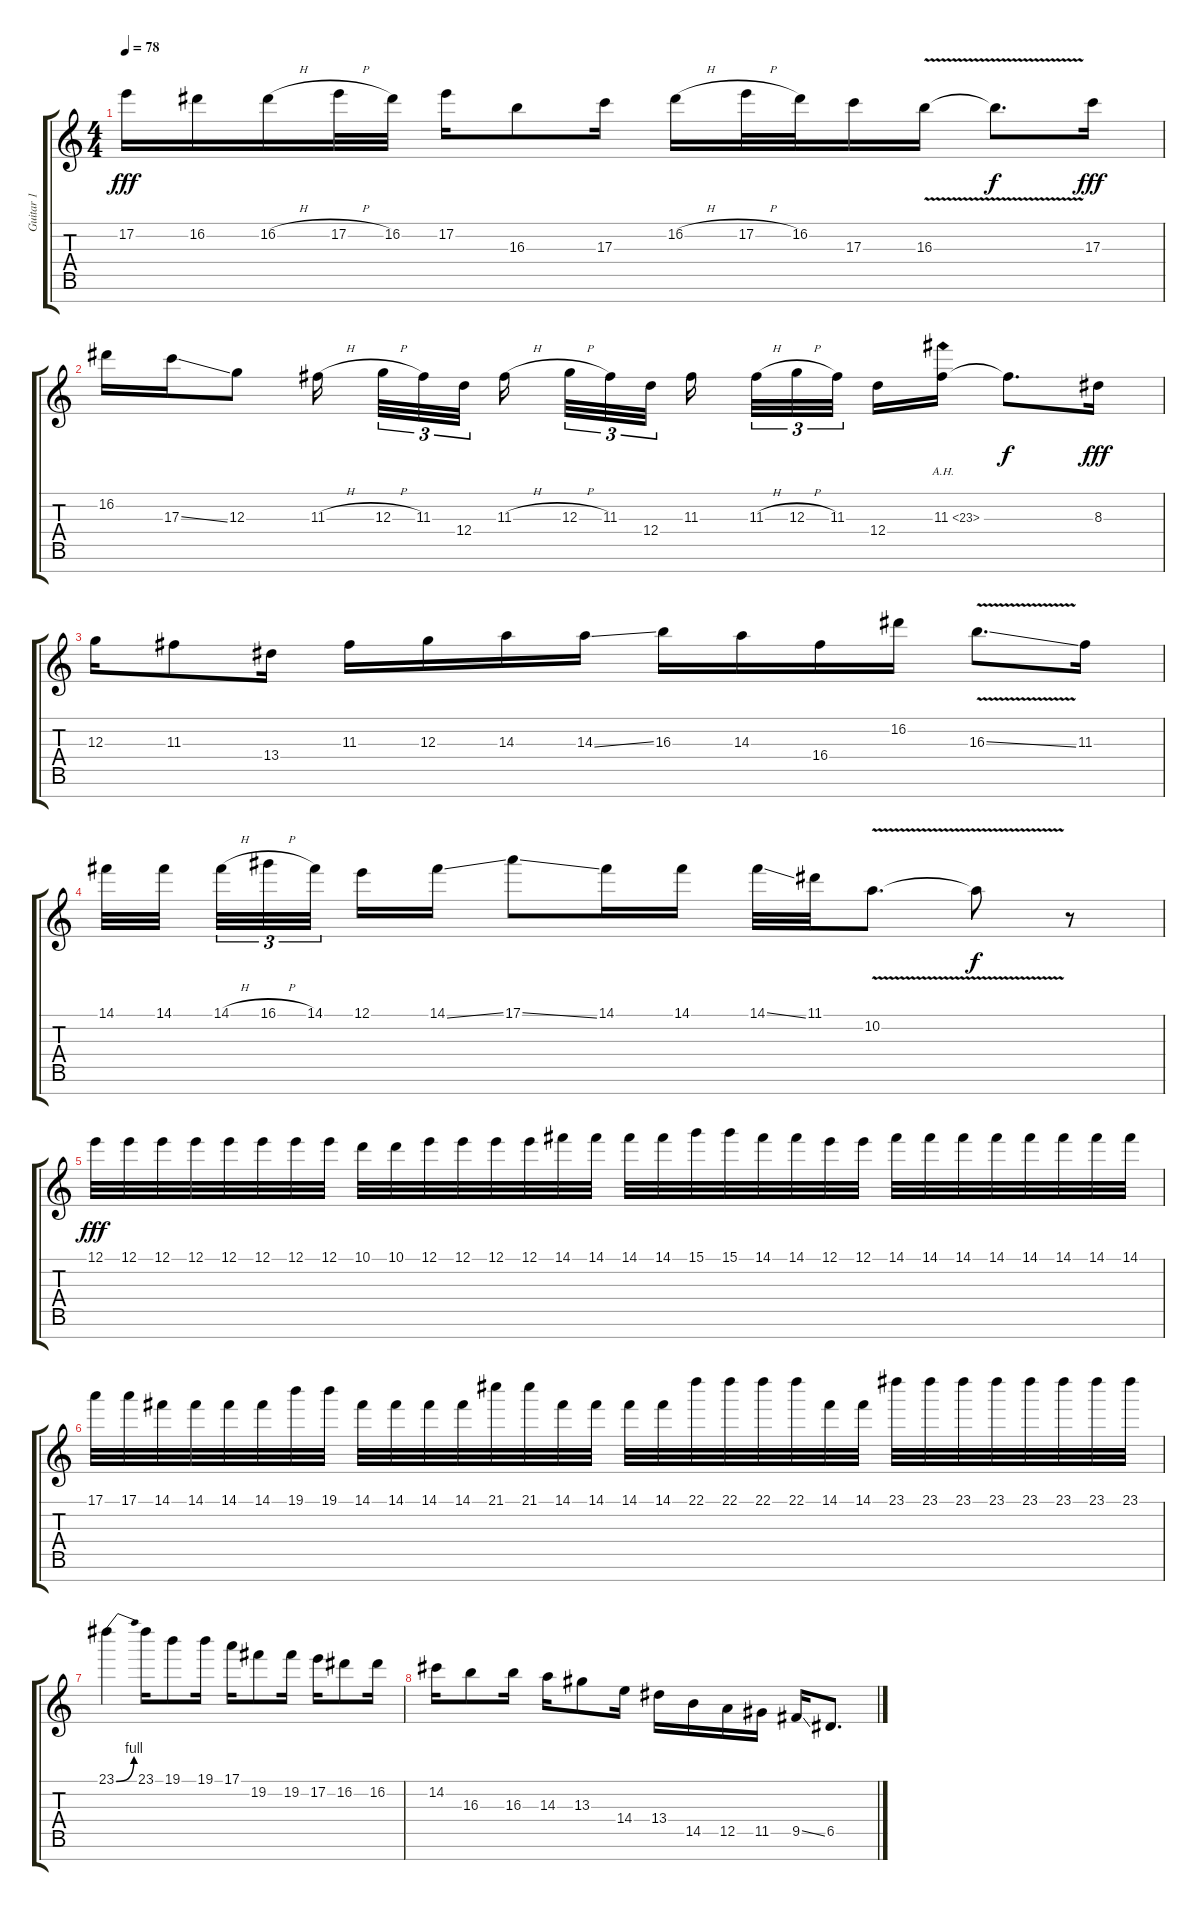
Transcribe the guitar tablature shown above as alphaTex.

\track ("Guitar 1" "Guitar 1") {instrument distortionguitar}
\staff {score tabs}
\tuning (E4 B3 G3 D3 A2 E2 B1) {hide}
\ts (4 4)
\tempo 78
\clef g2
\ks c
17.2.16{dy fff} 16.2.16 16.2{h}.16 17.2{h}.32 16.2.32 17.2.16 16.3.8 17.3.16 16.2{h}.16 17.2{h}.32 16.2.32 17.3.16 16.3{v}.16 16.3{t}.8{d dy f} 17.3.16{dy fff} |
16.2.16 17.3{ss}.16 12.3.8 11.3{h}.16{beam splitsecondary} 12.3{h}.32{tu (3 2)} 11.3.32{tu (3 2)} 12.4.32{tu (3 2) beam splitsecondary} 11.3{h}.16{beam splitsecondary} 12.3{h}.32{tu (3 2)} 11.3.32{tu (3 2)} 12.4.32{tu (3 2)} 11.3.16{beam splitsecondary} 11.3{h}.32{tu (3 2)} 12.3{h}.32{tu (3 2)} 11.3.32{tu (3 2) beam splitsecondary} 12.4.16 11.3{ah 12}.16 11.3{t}.8{d dy f} 8.3.16{dy fff} |
12.3.16 11.3.8 13.4.16 11.3.16 12.3.16 14.3.16 14.3{ss}.16 16.3.16 14.3.16 16.4.16 16.2.16 16.3{v ss}.8{d} 11.3.16 |
14.1.32 14.1.32{beam splitsecondary} 14.1{h}.32{tu (3 2)} 16.1{h}.32{tu (3 2)} 14.1.32{tu (3 2) beam splitsecondary} 12.1.16 14.1{ss}.16 17.1{ss}.8 14.1.16 14.1.16 14.1{ss}.32 11.1.32 10.2{v}.8{d} 10.2{t}.8{dy f} r.8 |
12.1.32{dy fff} 12.1.32 12.1.32 12.1.32 12.1.32 12.1.32 12.1.32 12.1.32 10.1.32 10.1.32 12.1.32 12.1.32 12.1.32 12.1.32 14.1.32 14.1.32 14.1.32 14.1.32 15.1.32 15.1.32 14.1.32 14.1.32 12.1.32 12.1.32 14.1.32 14.1.32 14.1.32 14.1.32 14.1.32 14.1.32 14.1.32 14.1.32 |
17.1.32 17.1.32 14.1.32 14.1.32 14.1.32 14.1.32 19.1.32 19.1.32 14.1.32 14.1.32 14.1.32 14.1.32 21.1.32 21.1.32 14.1.32 14.1.32 14.1.32 14.1.32 22.1.32 22.1.32 22.1.32 22.1.32 14.1.32 14.1.32 23.1.32 23.1.32 23.1.32 23.1.32 23.1.32 23.1.32 23.1.32 23.1.32 |
23.1{be (bend 0 0 60 4)}.4 23.1.16 19.1.8 19.1.16 17.1.16 19.2.8 19.2.16 17.2.16 16.2.8 16.2.16 |
14.2.16 16.3.8 16.3.16 14.3.16 13.3.8 14.4.16 13.4.16 14.5.16 12.5.16 11.5.16 9.5{ss}.16 6.5.8{d}
